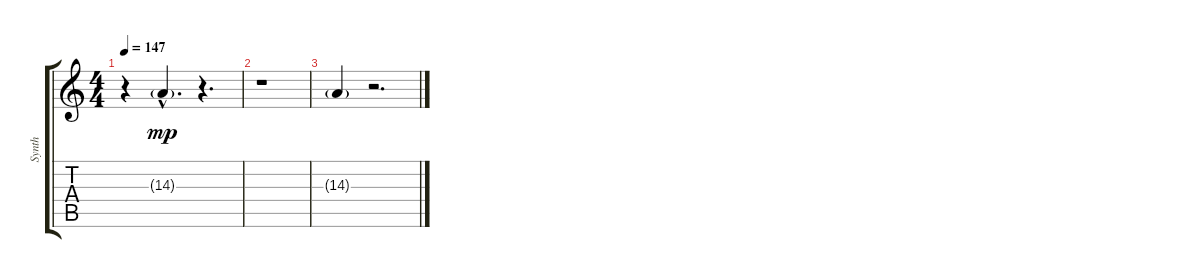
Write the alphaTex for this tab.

\track ("Synth" "Synth") {instrument glockenspiel}
\staff {score tabs}
\tuning (E4 B3 G3 D3 A2 E2) {hide}
\ts (4 4)
\tempo 147
\clef g2
\ks c
r.4{dy mp instrument glockenspiel} 14.3{g hac}.4{d} r.4{d} |
r.1 |
14.3{g}.4 r.2{d}
